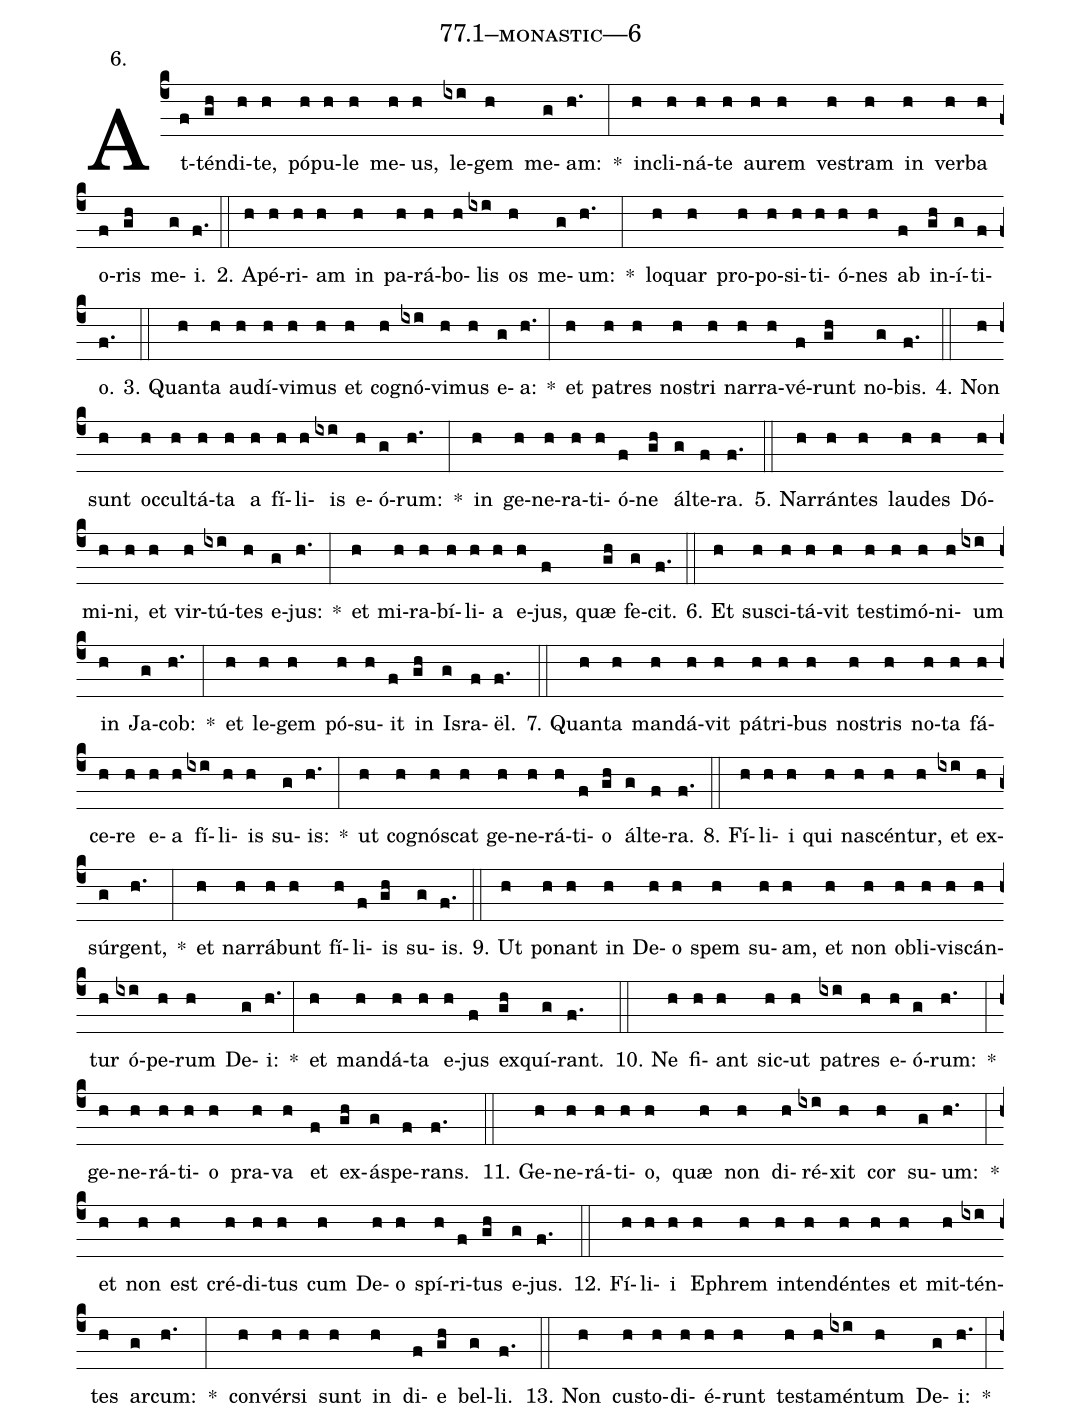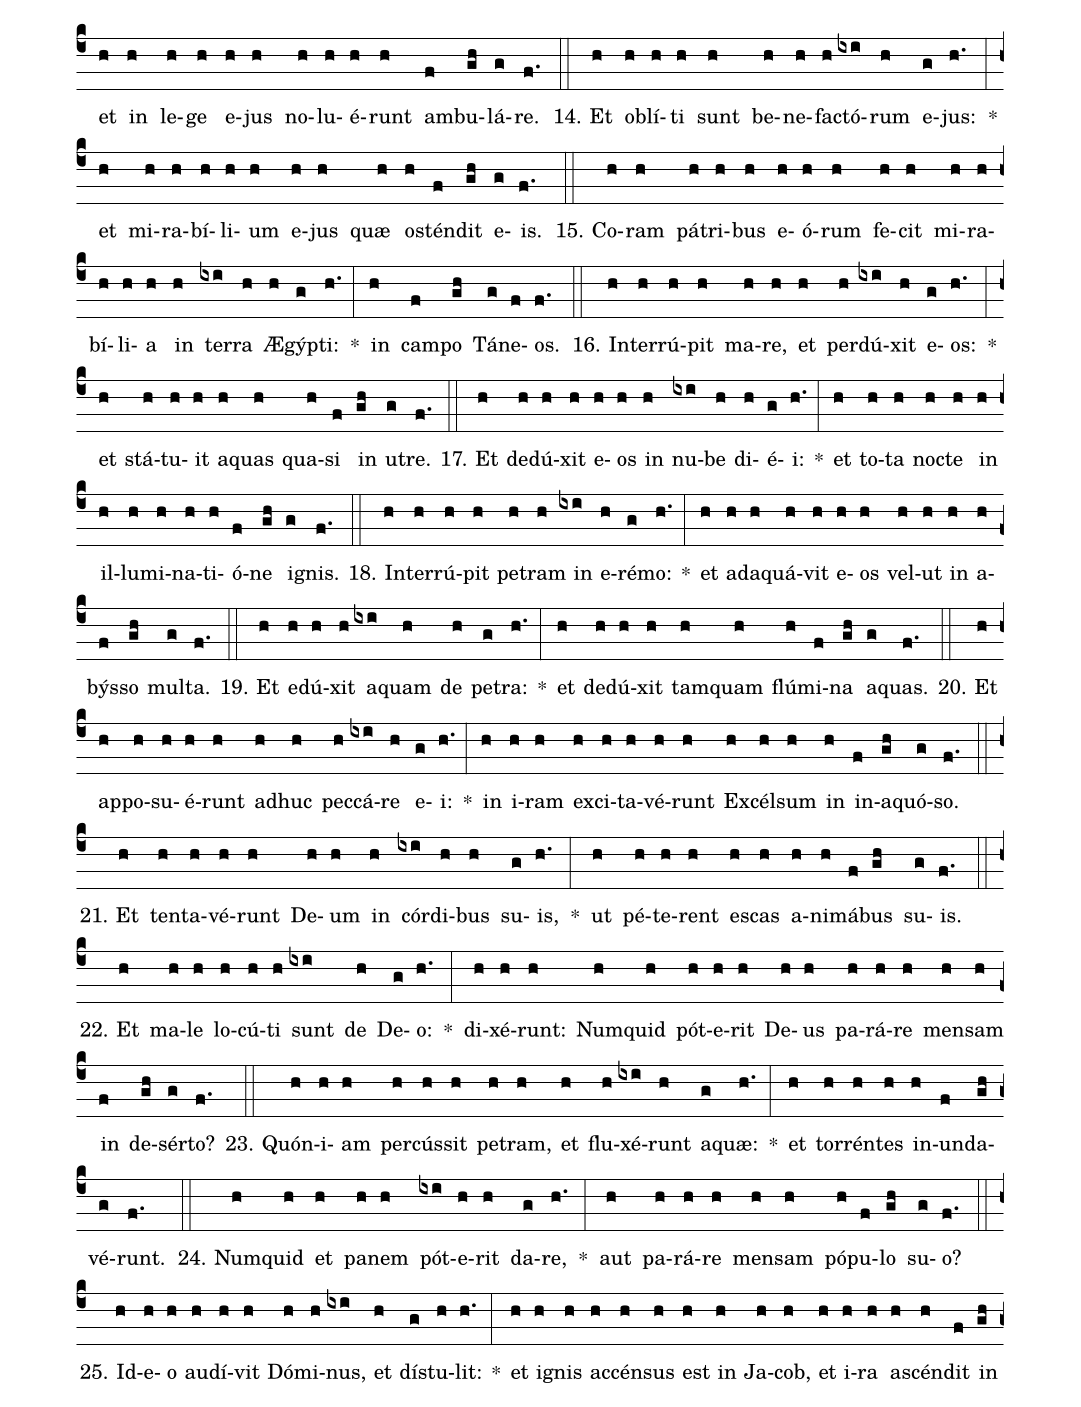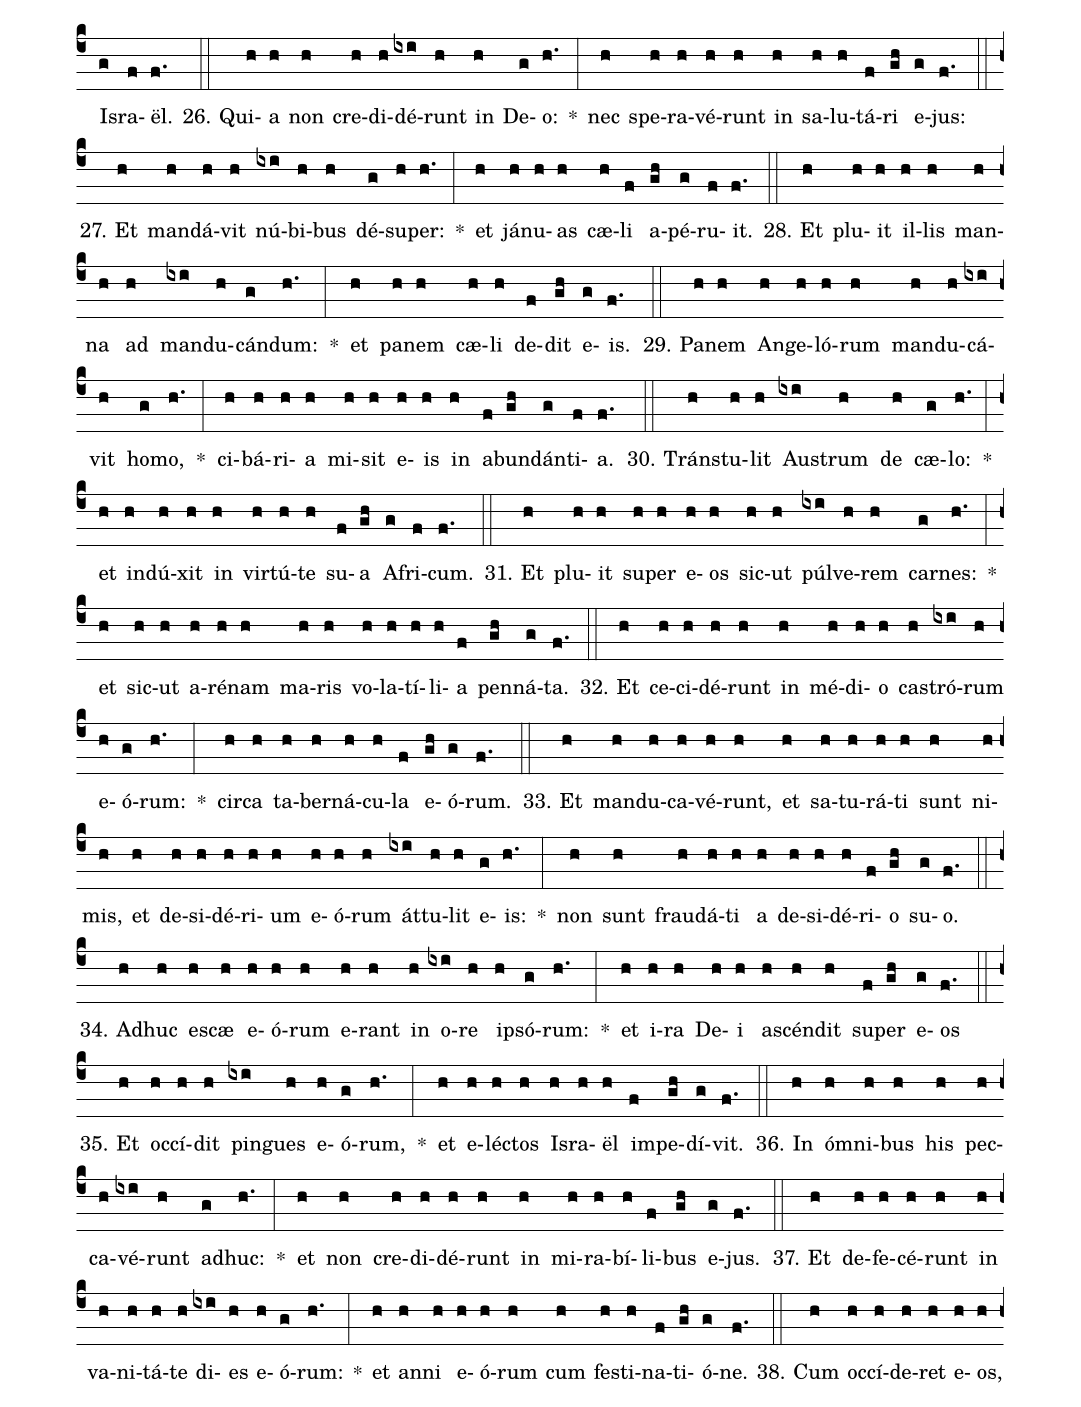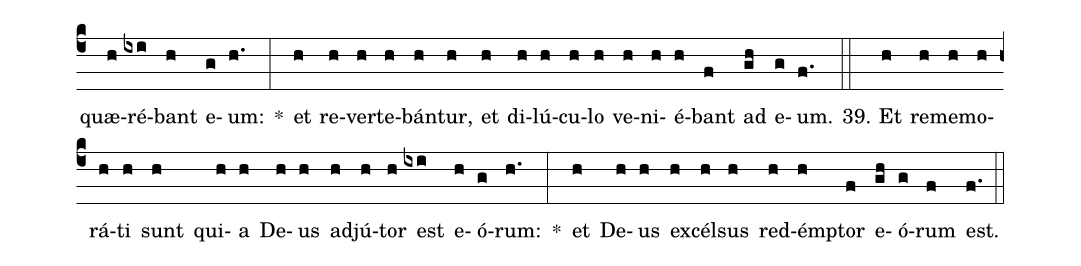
name: 77.1--monastic---6;
annotation: 6.;
%%
(c4)At(f)tén(gh)di(h)te,(h) pó(h)pu(h)le(h) me(h)us,(h) le(ixi)gem(h) me(g)am:(h.) *(:) in(h)cli(h)ná(h)te(h) au(h)rem(h) ves(h)tram(h) in(h) ver(h)ba(h) o(f)ris(gh) me(g)i.(f.) (::)
2. A(h)pé(h)ri(h)am(h) in(h) pa(h)rá(h)bo(h)lis(ixi) os(h) me(g)um:(h.) *(:) lo(h)quar(h) pro(h)po(h)si(h)ti(h)ó(h)nes(h) ab(f) in(gh)í(g)ti(f)o.(f.) (::)
3. Quan(h)ta(h) au(h)dí(h)vi(h)mus(h) et(h) co(h)gnó(ixi)vi(h)mus(h) e(g)a:(h.) *(:) et(h) pa(h)tres(h) nos(h)tri(h) nar(h)ra(h)vé(f)runt(gh) no(g)bis.(f.) (::)
4. Non(h) sunt(h) oc(h)cul(h)tá(h)ta(h) a(h) fí(h)li(h)is(ixi) e(h)ó(g)rum:(h.) *(:) in(h) ge(h)ne(h)ra(h)ti(h)ó(f)ne(gh) ál(g)te(f)ra.(f.) (::)
5. Nar(h)rán(h)tes(h) lau(h)des(h) Dó(h)mi(h)ni,(h) et(h) vir(h)tú(ixi)tes(h) e(g)jus:(h.) *(:) et(h) mi(h)ra(h)bí(h)li(h)a(h) e(h)jus,(f) quæ(gh) fe(g)cit.(f.) (::)
6. Et(h) su(h)sci(h)tá(h)vit(h) tes(h)ti(h)mó(h)ni(h)um(ixi) in(h) Ja(g)cob:(h.) *(:) et(h) le(h)gem(h) pó(h)su(h)it(f) in(gh) Is(g)ra(f)ël.(f.) (::)
7. Quan(h)ta(h) man(h)dá(h)vit(h) pá(h)tri(h)bus(h) nos(h)tris(h) no(h)ta(h) fá(h)ce(h)re(h) e(h)a(h) fí(ixi)li(h)is(h) su(g)is:(h.) *(:) ut(h) co(h)gnós(h)cat(h) ge(h)ne(h)rá(h)ti(f)o(gh) ál(g)te(f)ra.(f.) (::)
8. Fí(h)li(h)i(h) qui(h) na(h)scén(h)tur,(h) et(ixi) ex(h)súr(g)gent,(h.) *(:) et(h) nar(h)rá(h)bunt(h) fí(h)li(f)is(gh) su(g)is.(f.) (::)
9. Ut(h) po(h)nant(h) in(h) De(h)o(h) spem(h) su(h)am,(h) et(h) non(h) ob(h)li(h)vis(h)cán(h)tur(h) ó(ixi)pe(h)rum(h) De(g)i:(h.) *(:) et(h) man(h)dá(h)ta(h) e(h)jus(f) ex(gh)quí(g)rant.(f.) (::)
10. Ne(h) fi(h)ant(h) sic(h)ut(h) pa(ixi)tres(h) e(h)ó(g)rum:(h.) *(:) ge(h)ne(h)rá(h)ti(h)o(h) pra(h)va(h) et(f) ex(gh)ás(g)pe(f)rans.(f.) (::)
11. Ge(h)ne(h)rá(h)ti(h)o,(h) quæ(h) non(h) di(h)ré(ixi)xit(h) cor(h) su(g)um:(h.) *(:) et(h) non(h) est(h) cré(h)di(h)tus(h) cum(h) De(h)o(h) spí(h)ri(f)tus(gh) e(g)jus.(f.) (::)
12. Fí(h)li(h)i(h) E(h)phrem(h) in(h)ten(h)dén(h)tes(h) et(h) mit(h)tén(ixi)tes(h) ar(g)cum:(h.) *(:) con(h)vér(h)si(h) sunt(h) in(h) di(f)e(gh) bel(g)li.(f.) (::)
13. Non(h) cus(h)to(h)di(h)é(h)runt(h) tes(h)ta(h)mén(ixi)tum(h) De(g)i:(h.) *(:) et(h) in(h) le(h)ge(h) e(h)jus(h) no(h)lu(h)é(h)runt(h) am(f)bu(gh)lá(g)re.(f.) (::)
14. Et(h) ob(h)lí(h)ti(h) sunt(h) be(h)ne(h)fac(h)tó(ixi)rum(h) e(g)jus:(h.) *(:) et(h) mi(h)ra(h)bí(h)li(h)um(h) e(h)jus(h) quæ(h) os(h)tén(f)dit(gh) e(g)is.(f.) (::)
15. Co(h)ram(h) pá(h)tri(h)bus(h) e(h)ó(h)rum(h) fe(h)cit(h) mi(h)ra(h)bí(h)li(h)a(h) in(h) ter(ixi)ra(h) Æ(h)gýp(g)ti:(h.) *(:) in(h) cam(f)po(gh) Tá(g)ne(f)os.(f.) (::)
16. In(h)ter(h)rú(h)pit(h) ma(h)re,(h) et(h) per(h)dú(ixi)xit(h) e(g)os:(h.) *(:) et(h) stá(h)tu(h)it(h) a(h)quas(h) qua(h)si(f) in(gh) u(g)tre.(f.) (::)
17. Et(h) de(h)dú(h)xit(h) e(h)os(h) in(h) nu(ixi)be(h) di(h)é(g)i:(h.) *(:) et(h) to(h)ta(h) noc(h)te(h) in(h) il(h)lu(h)mi(h)na(h)ti(h)ó(f)ne(gh) i(g)gnis.(f.) (::)
18. In(h)ter(h)rú(h)pit(h) pe(h)tram(h) in(ixi) e(h)ré(g)mo:(h.) *(:) et(h) ad(h)a(h)quá(h)vit(h) e(h)os(h) vel(h)ut(h) in(h) a(h)býs(f)so(gh) mul(g)ta.(f.) (::)
19. Et(h) e(h)dú(h)xit(h) a(ixi)quam(h) de(h) pe(g)tra:(h.) *(:) et(h) de(h)dú(h)xit(h) tam(h)quam(h) flú(h)mi(f)na(gh) a(g)quas.(f.) (::)
20. Et(h) ap(h)po(h)su(h)é(h)runt(h) ad(h)huc(h) pec(h)cá(ixi)re(h) e(g)i:(h.) *(:) in(h) i(h)ram(h) ex(h)ci(h)ta(h)vé(h)runt(h) Ex(h)cél(h)sum(h) in(h) in(f)a(gh)quó(g)so.(f.) (::)
21. Et(h) ten(h)ta(h)vé(h)runt(h) De(h)um(h) in(h) cór(ixi)di(h)bus(h) su(g)is,(h.) *(:) ut(h) pé(h)te(h)rent(h) es(h)cas(h) a(h)ni(h)má(f)bus(gh) su(g)is.(f.) (::)
22. Et(h) ma(h)le(h) lo(h)cú(h)ti(h) sunt(ixi) de(h) De(g)o:(h.) *(:) di(h)xé(h)runt:(h) Num(h)quid(h) pót(h)e(h)rit(h) De(h)us(h) pa(h)rá(h)re(h) men(h)sam(h) in(f) de(gh)sér(g)to?(f.) (::)
23. Quón(h)i(h)am(h) per(h)cús(h)sit(h) pe(h)tram,(h) et(h) flu(h)xé(ixi)runt(h) a(g)quæ:(h.) *(:) et(h) tor(h)rén(h)tes(h) in(h)un(f)da(gh)vé(g)runt.(f.) (::)
24. Num(h)quid(h) et(h) pa(h)nem(h) pót(ixi)e(h)rit(h) da(g)re,(h.) *(:) aut(h) pa(h)rá(h)re(h) men(h)sam(h) pó(h)pu(f)lo(gh) su(g)o?(f.) (::)
25. Id(h)e(h)o(h) au(h)dí(h)vit(h) Dó(h)mi(h)nus,(ixi) et(h) dís(g)tu(h)lit:(h.) *(:) et(h) i(h)gnis(h) ac(h)cén(h)sus(h) est(h) in(h) Ja(h)cob,(h) et(h) i(h)ra(h) a(h)scén(h)dit(f) in(gh) Is(g)ra(f)ël.(f.) (::)
26. Qui(h)a(h) non(h) cre(h)di(h)dé(ixi)runt(h) in(h) De(g)o:(h.) *(:) nec(h) spe(h)ra(h)vé(h)runt(h) in(h) sa(h)lu(h)tá(f)ri(gh) e(g)jus:(f.) (::)
27. Et(h) man(h)dá(h)vit(h) nú(ixi)bi(h)bus(h) dé(g)su(h)per:(h.) *(:) et(h) já(h)nu(h)as(h) cæ(h)li(f) a(gh)pé(g)ru(f)it.(f.) (::)
28. Et(h) plu(h)it(h) il(h)lis(h) man(h)na(h) ad(h) man(ixi)du(h)cán(g)dum:(h.) *(:) et(h) pa(h)nem(h) cæ(h)li(h) de(f)dit(gh) e(g)is.(f.) (::)
29. Pa(h)nem(h) An(h)ge(h)ló(h)rum(h) man(h)du(h)cá(ixi)vit(h) ho(g)mo,(h.) *(:) ci(h)bá(h)ri(h)a(h) mi(h)sit(h) e(h)is(h) in(h) ab(f)un(gh)dán(g)ti(f)a.(f.) (::)
30. Tráns(h)tu(h)lit(h) Aus(ixi)trum(h) de(h) cæ(g)lo:(h.) *(:) et(h) in(h)dú(h)xit(h) in(h) vir(h)tú(h)te(h) su(f)a(gh) A(g)fri(f)cum.(f.) (::)
31. Et(h) plu(h)it(h) su(h)per(h) e(h)os(h) sic(h)ut(h) púl(ixi)ve(h)rem(h) car(g)nes:(h.) *(:) et(h) sic(h)ut(h) a(h)ré(h)nam(h) ma(h)ris(h) vo(h)la(h)tí(h)li(h)a(f) pen(gh)ná(g)ta.(f.) (::)
32. Et(h) ce(h)ci(h)dé(h)runt(h) in(h) mé(h)di(h)o(h) cas(h)tró(ixi)rum(h) e(h)ó(g)rum:(h.) *(:) cir(h)ca(h) ta(h)ber(h)ná(h)cu(h)la(f) e(gh)ó(g)rum.(f.) (::)
33. Et(h) man(h)du(h)ca(h)vé(h)runt,(h) et(h) sa(h)tu(h)rá(h)ti(h) sunt(h) ni(h)mis,(h) et(h) de(h)si(h)dé(h)ri(h)um(h) e(h)ó(h)rum(h) át(ixi)tu(h)lit(h) e(g)is:(h.) *(:) non(h) sunt(h) frau(h)dá(h)ti(h) a(h) de(h)si(h)dé(h)ri(f)o(gh) su(g)o.(f.) (::)
34. Ad(h)huc(h) e(h)scæ(h) e(h)ó(h)rum(h) e(h)rant(h) in(h) o(ixi)re(h) ip(h)só(g)rum:(h.) *(:) et(h) i(h)ra(h) De(h)i(h) a(h)scén(h)dit(h) su(f)per(gh) e(g)os(f.) (::)
35. Et(h) oc(h)cí(h)dit(h) pin(ixi)gues(h) e(h)ó(g)rum,(h.) *(:) et(h) e(h)léc(h)tos(h) Is(h)ra(h)ël(h) im(f)pe(gh)dí(g)vit.(f.) (::)
36. In(h) óm(h)ni(h)bus(h) his(h) pec(h)ca(h)vé(ixi)runt(h) ad(g)huc:(h.) *(:) et(h) non(h) cre(h)di(h)dé(h)runt(h) in(h) mi(h)ra(h)bí(h)li(f)bus(gh) e(g)jus.(f.) (::)
37. Et(h) de(h)fe(h)cé(h)runt(h) in(h) va(h)ni(h)tá(h)te(h) di(ixi)es(h) e(h)ó(g)rum:(h.) *(:) et(h) an(h)ni(h) e(h)ó(h)rum(h) cum(h) fes(h)ti(h)na(f)ti(gh)ó(g)ne.(f.) (::)
38. Cum(h) oc(h)cí(h)de(h)ret(h) e(h)os,(h) quæ(h)ré(ixi)bant(h) e(g)um:(h.) *(:) et(h) re(h)ver(h)te(h)bán(h)tur,(h) et(h) di(h)lú(h)cu(h)lo(h) ve(h)ni(h)é(h)bant(f) ad(gh) e(g)um.(f.) (::)
39. Et(h) re(h)me(h)mo(h)rá(h)ti(h) sunt(h) qui(h)a(h) De(h)us(h) ad(h)jú(h)tor(h) est(ixi) e(h)ó(g)rum:(h.) *(:) et(h) De(h)us(h) ex(h)cél(h)sus(h) red(h)émp(h)tor(f) e(gh)ó(g)rum(f) est.(f.) (::)
